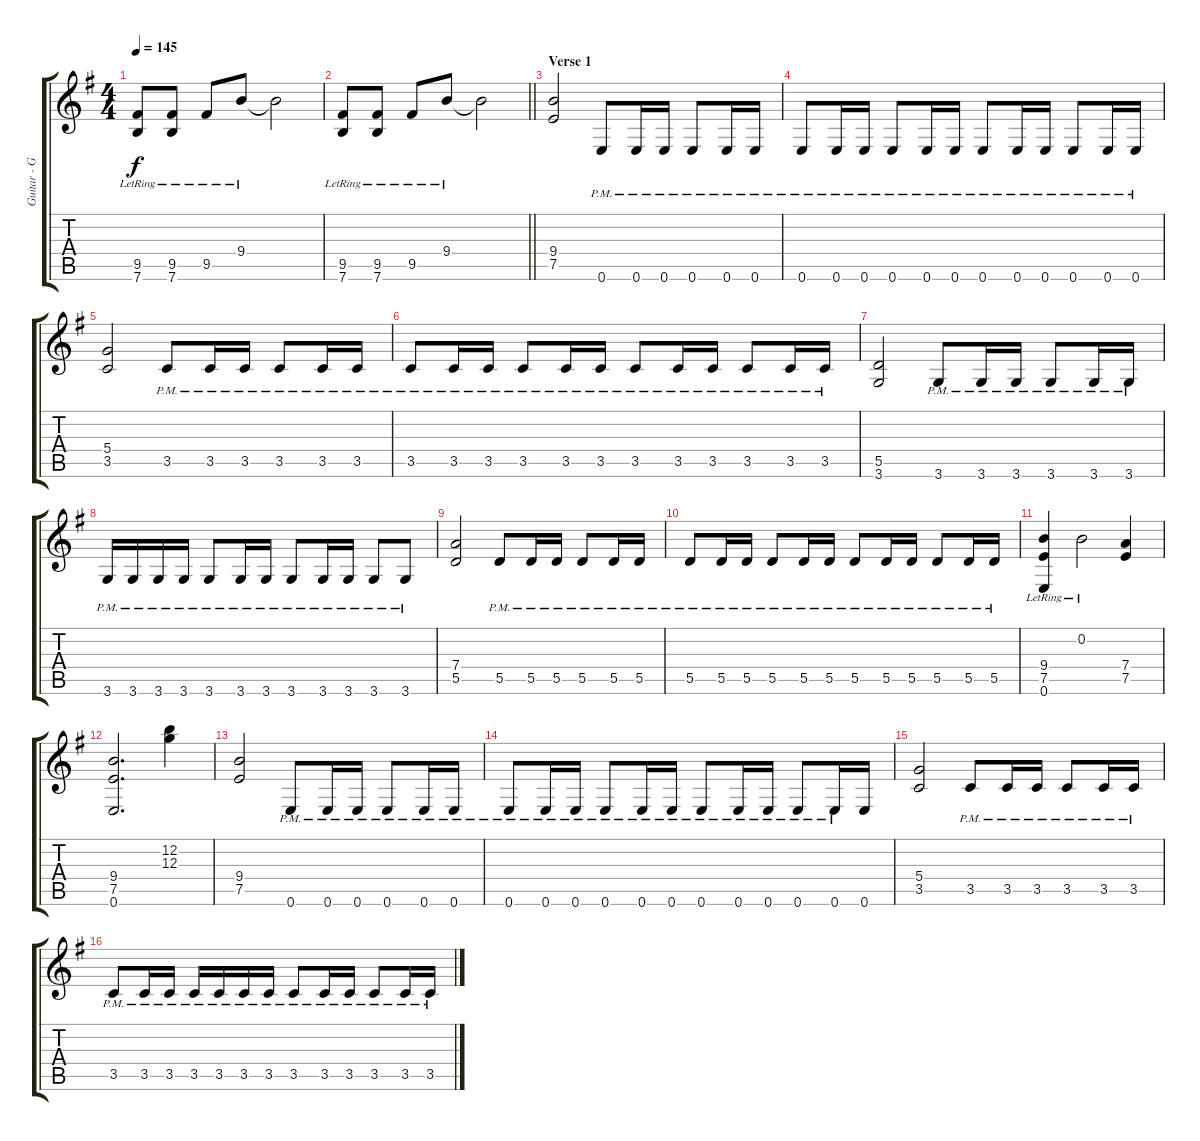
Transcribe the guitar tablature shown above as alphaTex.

\track ("Guitar - Glenn Tipton" "Guitar - G") {instrument distortionguitar}
\staff {score tabs}
\tuning (E4 B3 G3 D3 A2 E2) {hide}
\ts (4 4)
\tempo 145
\clef g2
\ks g
(9.5{lr} 7.6{lr}).8{dy f} (9.5{lr} 7.6{lr}).8 9.5{lr}.8 9.4{lr}.8 9.4{t}.2 |
\barLineRight lightlight
(9.5{lr} 7.6{lr}).8 (9.5{lr} 7.6{lr}).8 9.5{lr}.8 9.4{lr}.8 9.4{t}.2 |
\section ("" "Verse 1")
(9.4 7.5).2 0.6{pm}.8 0.6{pm}.16 0.6{pm}.16 0.6{pm}.8 0.6{pm}.16 0.6{pm}.16 |
0.6{pm}.8 0.6{pm}.16 0.6{pm}.16 0.6{pm}.8 0.6{pm}.16 0.6{pm}.16 0.6{pm}.8 0.6{pm}.16 0.6{pm}.16 0.6{pm}.8 0.6{pm}.16 0.6{pm}.16 |
(5.4 3.5).2 3.5{pm}.8 3.5{pm}.16 3.5{pm}.16 3.5{pm}.8 3.5{pm}.16 3.5{pm}.16 |
3.5{pm}.8 3.5{pm}.16 3.5{pm}.16 3.5{pm}.8 3.5{pm}.16 3.5{pm}.16 3.5{pm}.8 3.5{pm}.16 3.5{pm}.16 3.5{pm}.8 3.5{pm}.16 3.5{pm}.16 |
(5.5 3.6).2 3.6{pm}.8 3.6{pm}.16 3.6{pm}.16 3.6{pm}.8 3.6{pm}.16 3.6{pm}.16 |
3.6{pm}.16 3.6{pm}.16 3.6{pm}.16 3.6{pm}.16 3.6{pm}.8 3.6{pm}.16 3.6{pm}.16 3.6{pm}.8 3.6{pm}.16 3.6{pm}.16 3.6{pm}.8 3.6{pm}.8 |
(7.4 5.5).2 5.5{pm}.8 5.5{pm}.16 5.5{pm}.16 5.5{pm}.8 5.5{pm}.16 5.5{pm}.16 |
5.5{pm}.8 5.5{pm}.16 5.5{pm}.16 5.5{pm}.8 5.5{pm}.16 5.5{pm}.16 5.5{pm}.8 5.5{pm}.16 5.5{pm}.16 5.5{pm}.8 5.5{pm}.16 5.5{pm}.16 |
(9.4{lr} 7.5{lr} 0.6{lr}).4 0.2{lr}.2 (7.4 7.5).4 |
(9.4 7.5 0.6).2{d} (12.2 12.3).4 |
(9.4 7.5).2 0.6{pm}.8 0.6{pm}.16 0.6{pm}.16 0.6{pm}.8 0.6{pm}.16 0.6{pm}.16 |
0.6{pm}.8 0.6{pm}.16 0.6{pm}.16 0.6{pm}.8 0.6{pm}.16 0.6{pm}.16 0.6{pm}.8 0.6{pm}.16 0.6{pm}.16 0.6{pm}.8 0.6{pm}.16 0.6.16 |
(5.4 3.5).2 3.5{pm}.8 3.5{pm}.16 3.5{pm}.16 3.5{pm}.8 3.5{pm}.16 3.5{pm}.16 |
3.5{pm}.8 3.5{pm}.16 3.5{pm}.16 3.5{pm}.16 3.5{pm}.16 3.5{pm}.16 3.5{pm}.16 3.5{pm}.8 3.5{pm}.16 3.5{pm}.16 3.5{pm}.8 3.5{pm}.16 3.5{pm}.16
